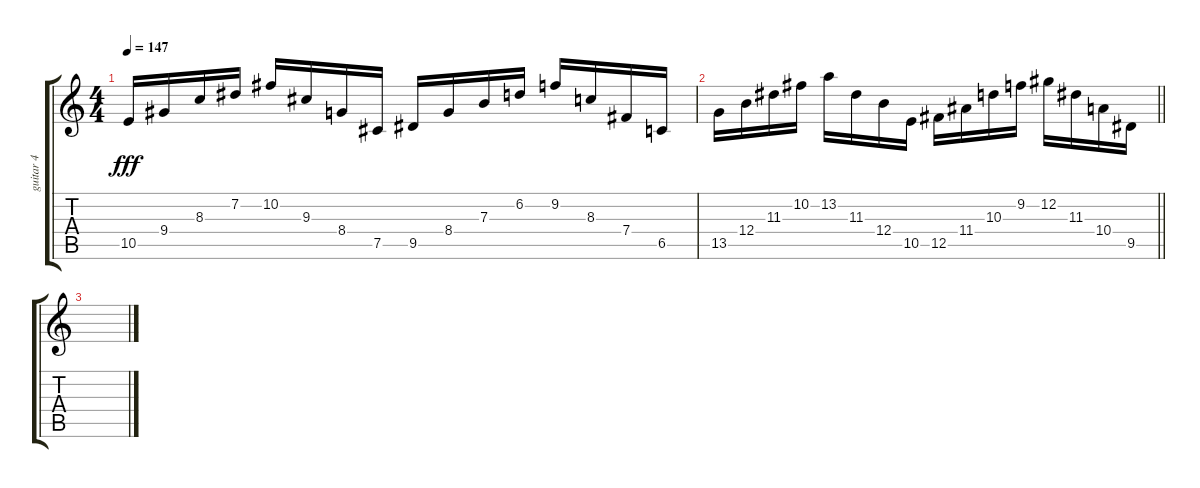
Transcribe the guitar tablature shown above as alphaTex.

\track ("guitar 4" "guitar 4") {instrument distortionguitar}
\staff {score tabs}
\tuning (Db4 Ab3 E3 B2 Gb2 B1) {hide}
\ts (4 4)
\tempo 147
\clef g2
\ks c
10.5.16{dy fff} 9.4.16 8.3.16 7.2.16 10.2.16 9.3.16 8.4.16 7.5.16 9.5.16 8.4.16 7.3.16 6.2.16 9.2.16 8.3.16 7.4.16 6.5.16 |
\barLineRight lightlight
13.5.16 12.4.16 11.3.16 10.2.16 13.2.16 11.3.16 12.4.16 10.5.16 12.5.16 11.4.16 10.3.16 9.2.16 12.2.16 11.3.16 10.4.16 9.5.16 |
\section ("" "")
